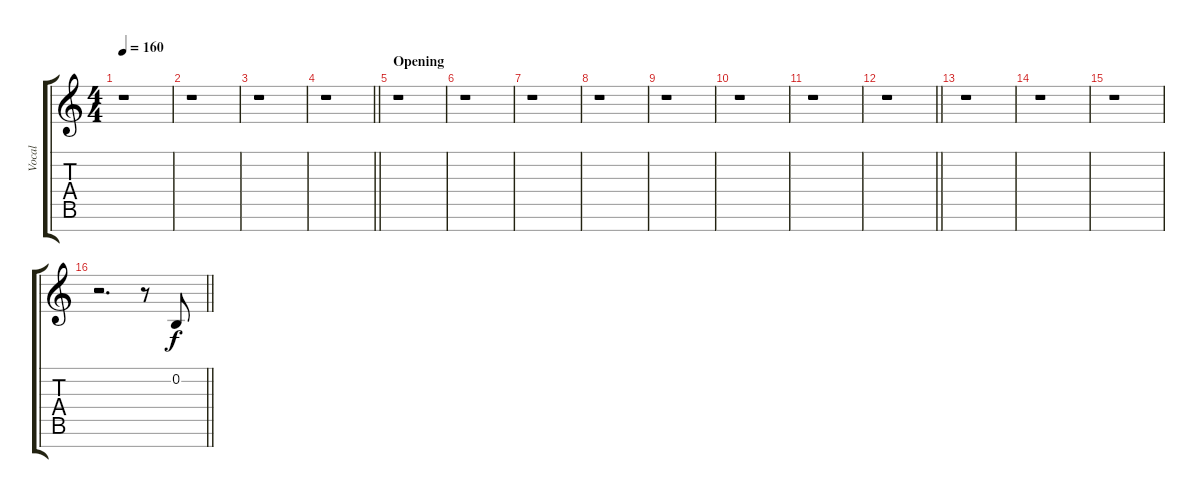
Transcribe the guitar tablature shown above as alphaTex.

\track ("Vocal" "Vocal") {instrument violin}
\staff {score tabs}
\tuning (E4 B3 G3 D3 A2 E2 B1) {hide}
\ts (4 4)
\tempo 160
\clef g2
\ks c
r.1{dy f instrument violin} |
r.1 |
r.1 |
\barLineRight lightlight
r.1 |
\section ("" "Opening")
r.1 |
r.1 |
r.1 |
r.1 |
r.1 |
r.1 |
r.1 |
\barLineRight lightlight
r.1 |
r.1 |
r.1 |
r.1 |
\barLineRight lightlight
r.2{d} r.8 0.2{sl}.8
